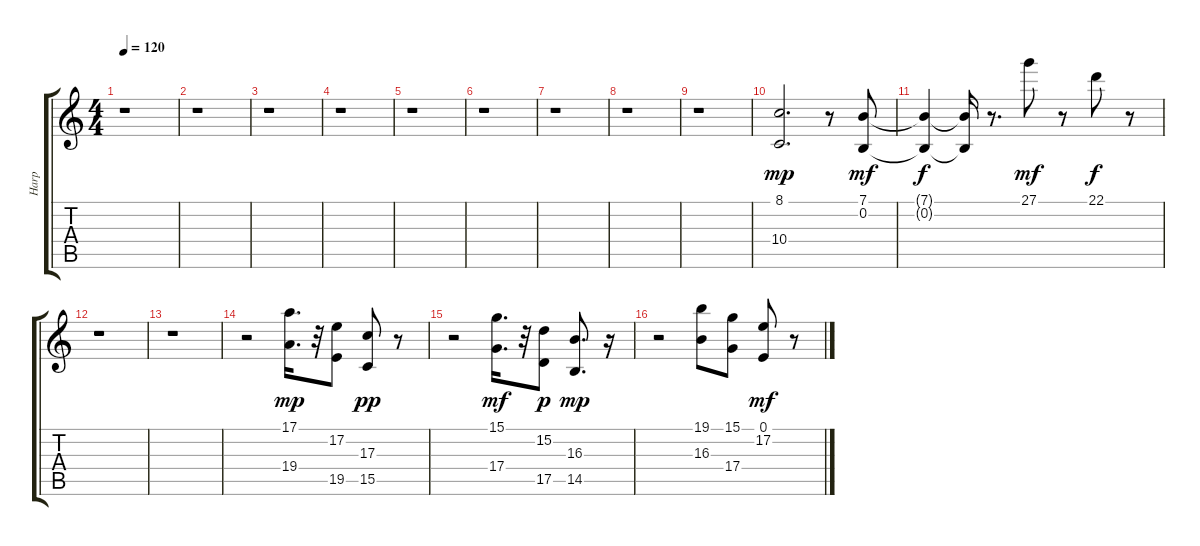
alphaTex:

\track ("Harp" "Harp") {instrument orchestralharp}
\staff {score tabs}
\tuning (E4 B3 G3 D3 A2 E2) {hide}
\ts (4 4)
\tempo 120
\clef g2
\ks c
r.1{dy mp} |
r.1 |
r.1 |
r.1 |
r.1 |
r.1 |
r.1 |
r.1 |
r.1 |
(8.1 10.4).2{d} r.8 (7.1 0.2).8{dy mf} |
(7.1{t} 0.2{t}).4{dy f} (7.1{t} 0.2{t}).16 r.8{d} 27.1.8{dy mf} r.8 22.1.8{dy f} r.8 |
r.1 |
r.1 |
r.2 (17.1 19.4).16{d dy mp} r.32 (17.2 19.5).8 (17.3 15.5).8{dy pp} r.8 |
r.2 (15.1 17.4).16{d dy mf} r.32 (15.2 17.5).8{dy p} (16.3 14.5).8{d dy mp} r.16 |
r.2 (19.1 16.3).8 (15.1 17.4).8 (0.1 17.2).8{dy mf} r.8
